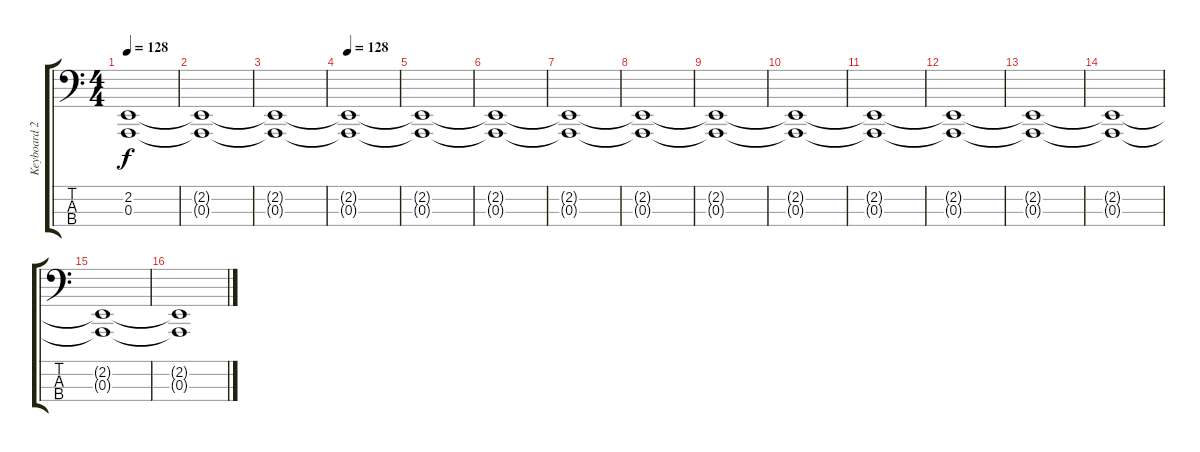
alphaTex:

\track ("Keyboard 2" "Keyboard 2") {instrument accordion}
\staff {score tabs}
\tuning (G2 D2 A1 E1) {hide}
\ts (4 4)
\tempo 128
\clef f4
\ks c
(2.2{t} 0.3{t}).1{dy f} |
(2.2{t} 0.3{t}).1 |
(2.2{t} 0.3{t}).1 |
\tempo 128
(2.2{t} 0.3{t}).1 |
(2.2{t} 0.3{t}).1 |
(2.2{t} 0.3{t}).1 |
(2.2{t} 0.3{t}).1 |
(2.2{t} 0.3{t}).1 |
(2.2{t} 0.3{t}).1 |
(2.2{t} 0.3{t}).1 |
(2.2{t} 0.3{t}).1 |
(2.2{t} 0.3{t}).1 |
(2.2{t} 0.3{t}).1 |
(2.2{t} 0.3{t}).1 |
(2.2{t} 0.3{t}).1 |
(2.2{t} 0.3{t}).1
